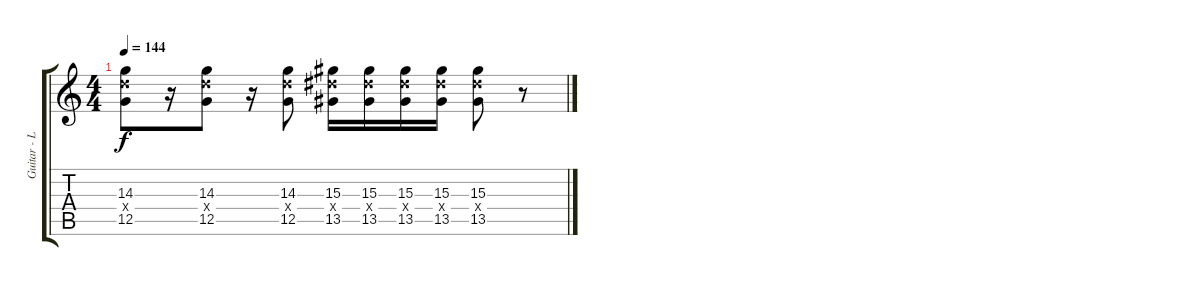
\track ("Guitar - Left" "Guitar - L") {instrument distortionguitar}
\staff {score tabs}
\tuning (D4 A3 F3 C3 G2 C2) {hide}
\ts (4 4)
\tempo 144
\clef g2
\ks c
(14.3 14.4{x} 12.5).8{dy f} r.16 (14.3 14.4{x} 12.5).8 r.16 (14.3 14.4{x} 12.5).8 (15.3 15.4{x} 13.5).16 (15.3 15.4{x} 13.5).16 (15.3 15.4{x} 13.5).16 (15.3 15.4{x} 13.5).16 (15.3 15.4{x} 13.5).8 r.8
